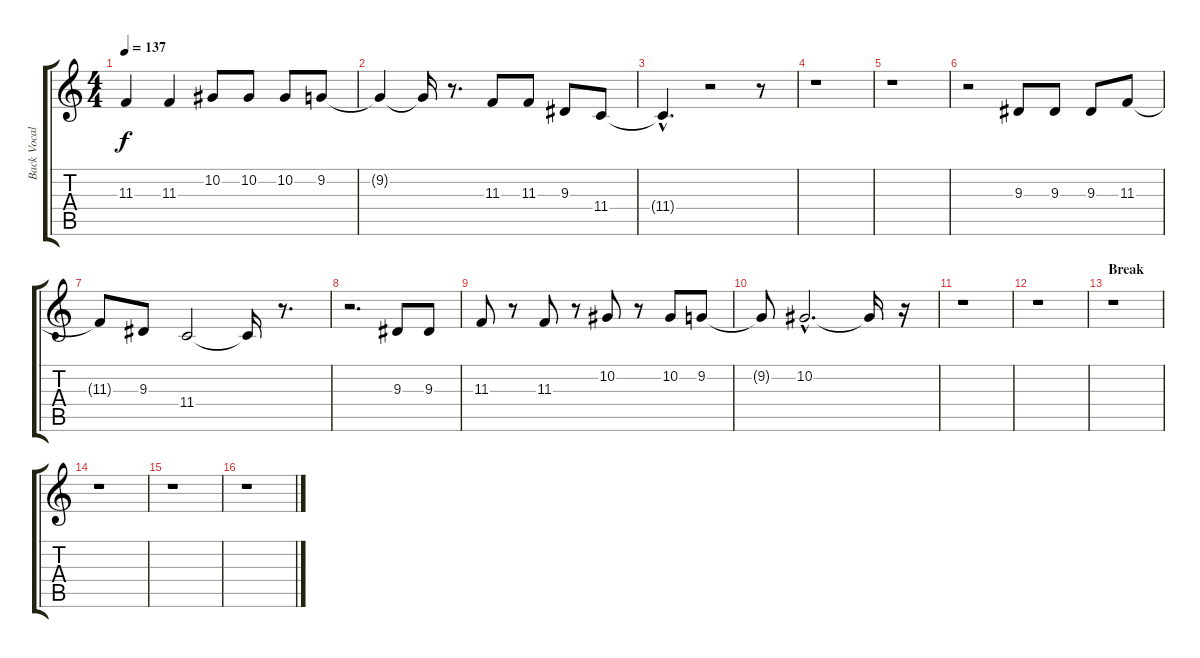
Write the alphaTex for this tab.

\track ("Back Vocal" "Back Vocal") {instrument viola}
\staff {score tabs}
\tuning (Eb4 Bb3 Gb3 Db3 Ab2 Eb2) {hide}
\ts (4 4)
\tempo 137
\clef g2
\ks c
11.3.4{dy f} 11.3.4 10.2.8 10.2.8 10.2.8 9.2.8 |
9.2{t}.4 9.2{t}.16 r.8{d} 11.3.8 11.3.8 9.3.8 11.4.8 |
11.4{hac t}.4{d} r.2 r.8 |
r.1 |
r.1 |
r.2 9.3.8 9.3.8 9.3.8 11.3.8 |
11.3{t}.8 9.3.8 11.4.2 11.4{t}.16 r.8{d} |
r.2{d} 9.3.8 9.3.8 |
11.3.8 r.8 11.3.8 r.8 10.2.8 r.8 10.2.8 9.2.8 |
9.2{t}.8 10.2{hac}.2{d} 10.2{t}.16 r.16 |
r.1 |
r.1 |
\section ("" "Break")
r.1 |
r.1 |
r.1 |
r.1
